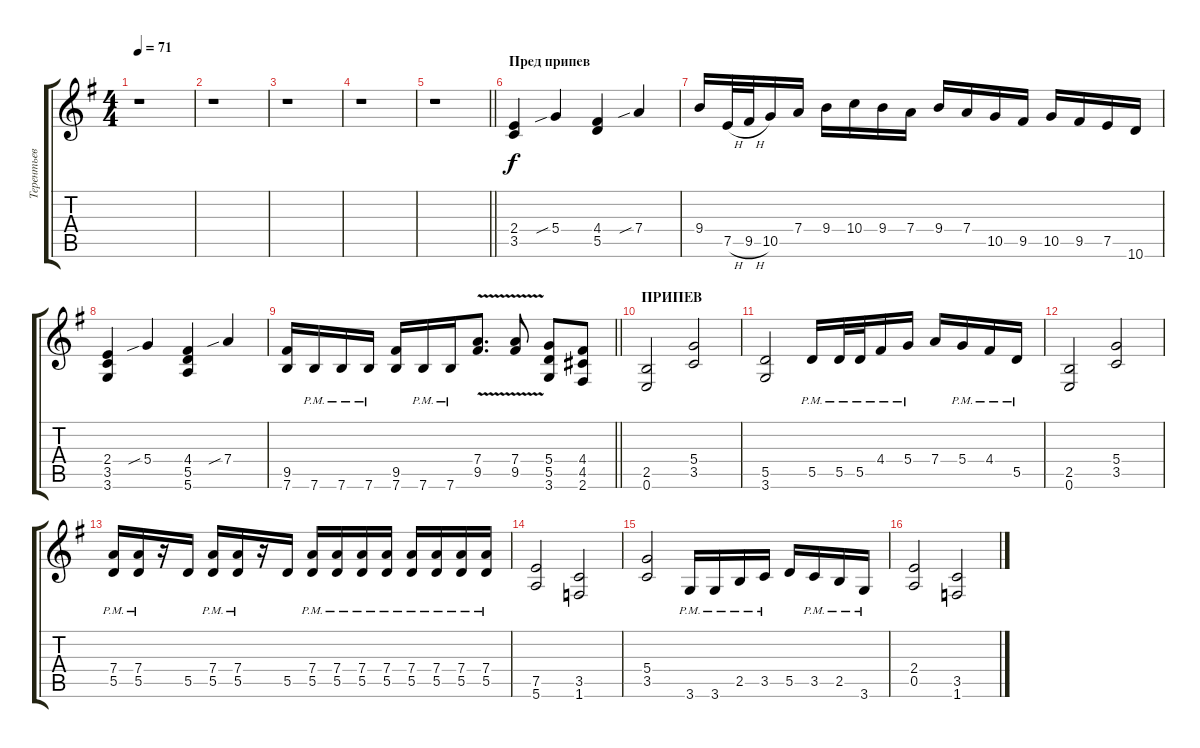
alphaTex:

\track ("Терентьев" "Терентьев") {instrument distortionguitar}
\staff {score tabs}
\tuning (E4 B3 G3 D3 A2 E2) {hide}
\ts (4 4)
\tempo 71
\clef g2
\ks eminor
r.1{dy f} |
r.1 |
r.1 |
r.1 |
\barLineRight lightlight
r.1 |
\section ("" "Пред припев")
(2.4 3.5).4 5.4{sib}.4 (4.4 5.5).4 7.4{sib}.4 |
9.4.16 7.5{h}.32 9.5{h}.32 10.5.16 7.4.16 9.4.16 10.4.16 9.4.16 7.4.16 9.4.16 7.4.16 10.5.16 9.5.16 10.5.16 9.5.16 7.5.16 10.6.16 |
(2.4 3.5 3.6).4 5.4{sib}.4 (4.4 5.5 5.6).4 7.4{sib}.4 |
\barLineRight lightlight
(9.5 7.6).16 7.6{pm}.16 7.6{pm}.16 7.6{pm}.16 (9.5 7.6).16 7.6{pm}.16 7.6{pm}.16 (7.4{v} 9.5).8{d} (7.4{v} 9.5).8 (5.4 5.5 3.6).8 (4.4 4.5 2.6).8 |
\section ("" "ПРИПЕВ")
(2.5 0.6).2 (5.4 3.5).2 |
(5.5 3.6).2 5.5{pm}.16 5.5{pm}.32 5.5{pm}.32 4.4{pm}.16 5.4{pm}.16 7.4.16 5.4{pm}.16 4.4{pm}.16 5.5{pm}.16 |
(2.5 0.6).2 (5.4 3.5).2 |
(7.4{pm} 5.5).16 (7.4{pm} 5.5).16 r.16 5.5.16 (7.4{pm} 5.5).16 (7.4{pm} 5.5).16 r.16 5.5.16 (7.4{pm} 5.5).16 (7.4{pm} 5.5).16 (7.4{pm} 5.5).16 (7.4{pm} 5.5).16 (7.4{pm} 5.5).16 (7.4{pm} 5.5).16 (7.4{pm} 5.5).16 (7.4{pm} 5.5).16 |
(7.5 5.6).2 (3.5 1.6).2 |
(5.4 3.5).2 3.6{pm}.16 3.6{pm}.16 2.5{pm}.16 3.5{pm}.16 5.5.16 3.5{pm}.16 2.5{pm}.16 3.6{pm}.16 |
(2.4 0.5).2 (3.5 1.6).2
